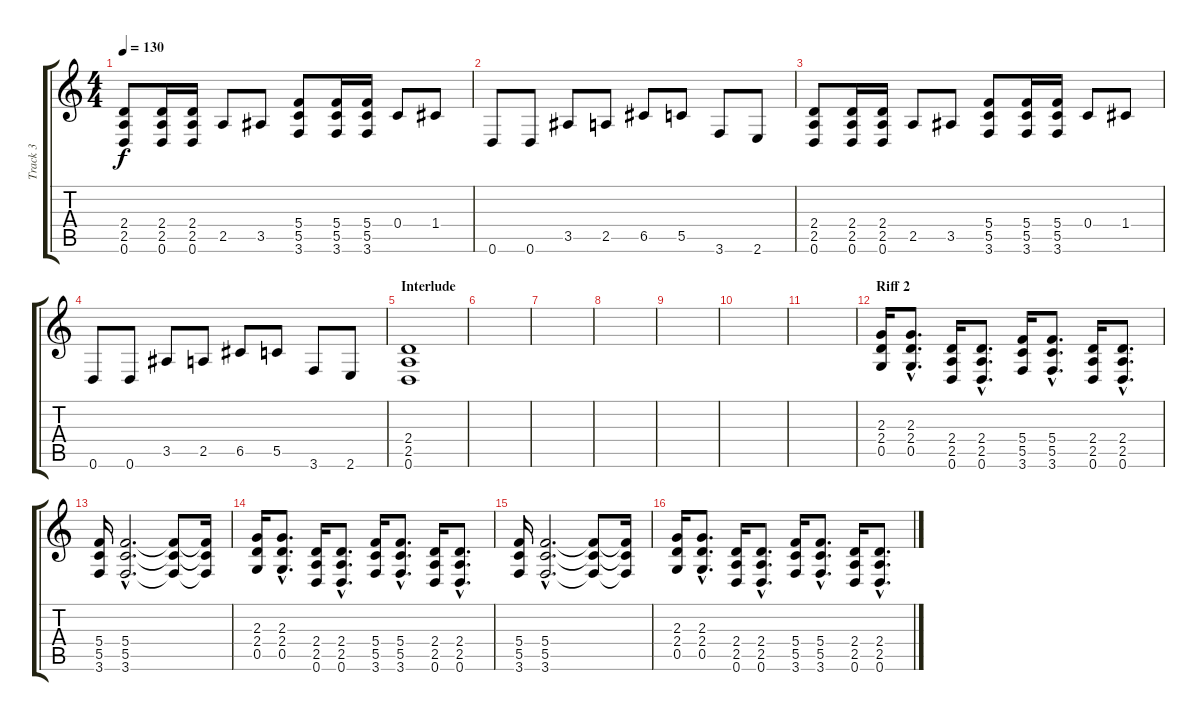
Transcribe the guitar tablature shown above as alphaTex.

\track ("Track 3" "Track 3") {instrument overdrivenguitar}
\staff {score tabs}
\tuning (D4 A3 F3 C3 G2 D2) {hide}
\ts (4 4)
\tempo 130
\clef g2
\ks c
(2.4 2.5 0.6).8{dy f} (2.4 2.5 0.6).16 (2.4 2.5 0.6).16 2.5.8 3.5.8 (5.4 5.5 3.6).8 (5.4 5.5 3.6).16 (5.4 5.5 3.6).16 0.4.8 1.4.8 |
0.6.8 0.6.8 3.5.8 2.5.8 6.5.8 5.5.8 3.6.8 2.6.8 |
(2.4 2.5 0.6).8 (2.4 2.5 0.6).16 (2.4 2.5 0.6).16 2.5.8 3.5.8 (5.4 5.5 3.6).8 (5.4 5.5 3.6).16 (5.4 5.5 3.6).16 0.4.8 1.4.8 |
0.6.8 0.6.8 3.5.8 2.5.8 6.5.8 5.5.8 3.6.8 2.6.8 |
\section ("" "Interlude")
(2.4 2.5 0.6).1 |
|
|
|
|
|
|
\section ("" "Riff 2")
(2.3 2.4 0.5).16 (2.3{hac} 2.4{hac} 0.5{hac}).8{d} (2.4 2.5 0.6).16 (2.4{hac} 2.5{hac} 0.6{hac}).8{d} (5.4 5.5 3.6).16 (5.4{hac} 5.5{hac} 3.6{hac}).8{d} (2.4 2.5 0.6).16 (2.4{hac} 2.5{hac} 0.6{hac}).8{d} |
(5.4 5.5 3.6).16 (5.4{hac} 5.5{hac} 3.6{hac}).2{d} (5.4{t} 5.5{t} 3.6{t}).8 (5.4{t} 5.5{t} 3.6{t}).16 |
(2.3 2.4 0.5).16 (2.3{hac} 2.4{hac} 0.5{hac}).8{d} (2.4 2.5 0.6).16 (2.4{hac} 2.5{hac} 0.6{hac}).8{d} (5.4 5.5 3.6).16 (5.4{hac} 5.5{hac} 3.6{hac}).8{d} (2.4 2.5 0.6).16 (2.4{hac} 2.5{hac} 0.6{hac}).8{d} |
(5.4 5.5 3.6).16 (5.4{hac} 5.5{hac} 3.6{hac}).2{d} (5.4{t} 5.5{t} 3.6{t}).8 (5.4{t} 5.5{t} 3.6{t}).16 |
(2.3 2.4 0.5).16 (2.3{hac} 2.4{hac} 0.5{hac}).8{d} (2.4 2.5 0.6).16 (2.4{hac} 2.5{hac} 0.6{hac}).8{d} (5.4 5.5 3.6).16 (5.4{hac} 5.5{hac} 3.6{hac}).8{d} (2.4 2.5 0.6).16 (2.4{hac} 2.5{hac} 0.6{hac}).8{d}
